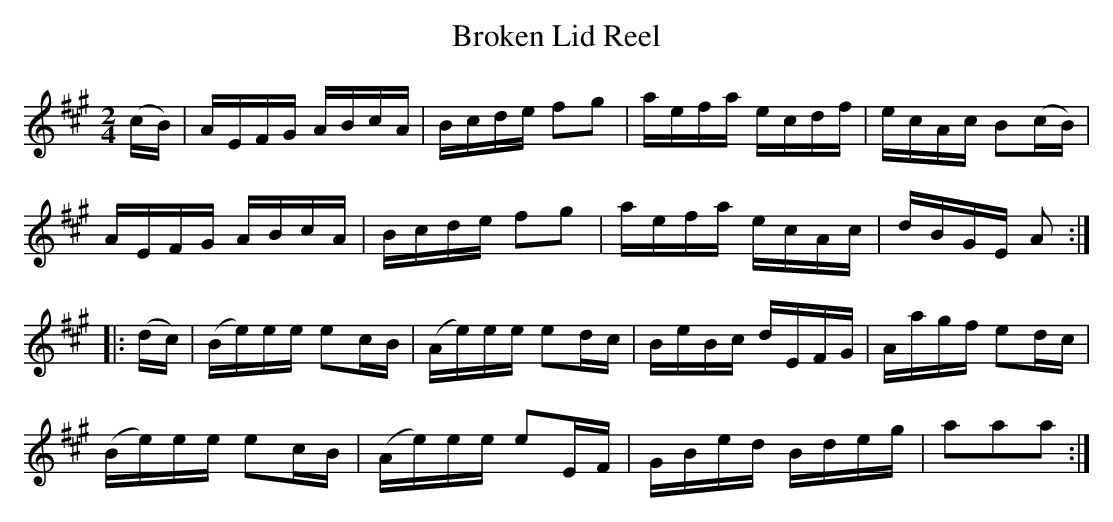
X:1
T:Broken Lid Reel
M:2/4
L:1/8
K:A
(c/B/)|A/E/F/G/ A/B/c/A/|B/c/d/e/ fg|a/e/f/a/ e/c/d/f/|e/c/A/c/ B(c/B/)|
A/E/F/G/ A/B/c/A/|B/c/d/e/ fg|a/e/f/a/ e/c/A/c/|d/B/G/E/ A:|
|:(d/c/)|(B/e/)e/e/ ec/B/|(A/e/)e/e/ ed/c/|B/e/B/c/ d/E/F/G/|A/a/g/f/ ed/c/|
(B/e/)e/e/ ec/B/|(A/e/)e/e/ eE/F/|G/B/e/d/ B/d/e/g/|aaa:|]
